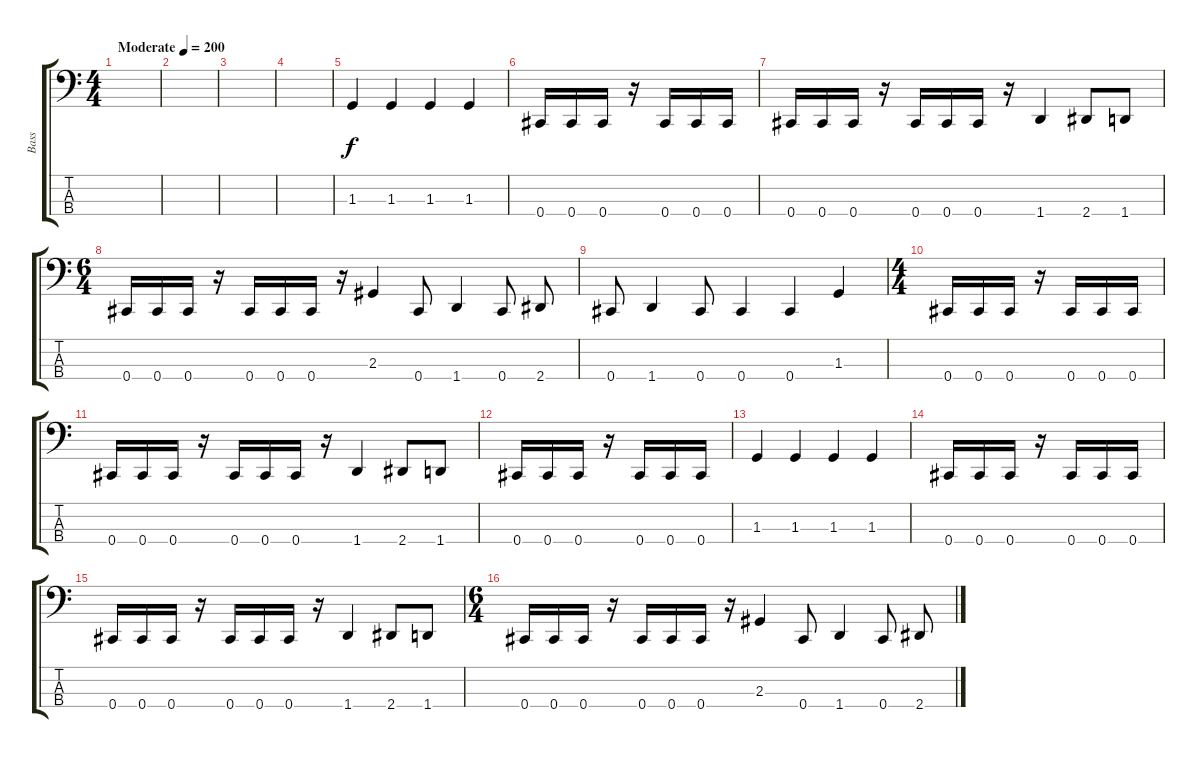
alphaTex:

\track ("Bass" "Bass") {instrument electricbasspick}
\staff {score tabs}
\tuning (E2 B1 Gb1 Db1) {hide}
\ts (4 4)
\tempo (200 "Moderate")
\clef f4
\ks c
|
|
|
|
1.3.4 1.3.4 1.3.4 1.3.4 |
0.4.16 0.4.16 0.4.16 r.16 0.4.16 0.4.16 0.4.16 |
0.4.16 0.4.16 0.4.16 r.16 0.4.16 0.4.16 0.4.16 r.16 1.4.4 2.4.8 1.4.8 |
\ts (6 4)
0.4.16 0.4.16 0.4.16 r.16 0.4.16 0.4.16 0.4.16 r.16 2.3.4 0.4.8 1.4.4 0.4.8 2.4.8 |
0.4.8 1.4.4 0.4.8 0.4.4 0.4.4 1.3.4 |
\ts (4 4)
0.4.16 0.4.16 0.4.16 r.16 0.4.16 0.4.16 0.4.16 |
0.4.16 0.4.16 0.4.16 r.16 0.4.16 0.4.16 0.4.16 r.16 1.4.4 2.4.8 1.4.8 |
0.4.16 0.4.16 0.4.16 r.16 0.4.16 0.4.16 0.4.16 |
1.3.4 1.3.4 1.3.4 1.3.4 |
0.4.16 0.4.16 0.4.16 r.16 0.4.16 0.4.16 0.4.16 |
0.4.16 0.4.16 0.4.16 r.16 0.4.16 0.4.16 0.4.16 r.16 1.4.4 2.4.8 1.4.8 |
\ts (6 4)
0.4.16 0.4.16 0.4.16 r.16 0.4.16 0.4.16 0.4.16 r.16 2.3.4 0.4.8 1.4.4 0.4.8 2.4.8
